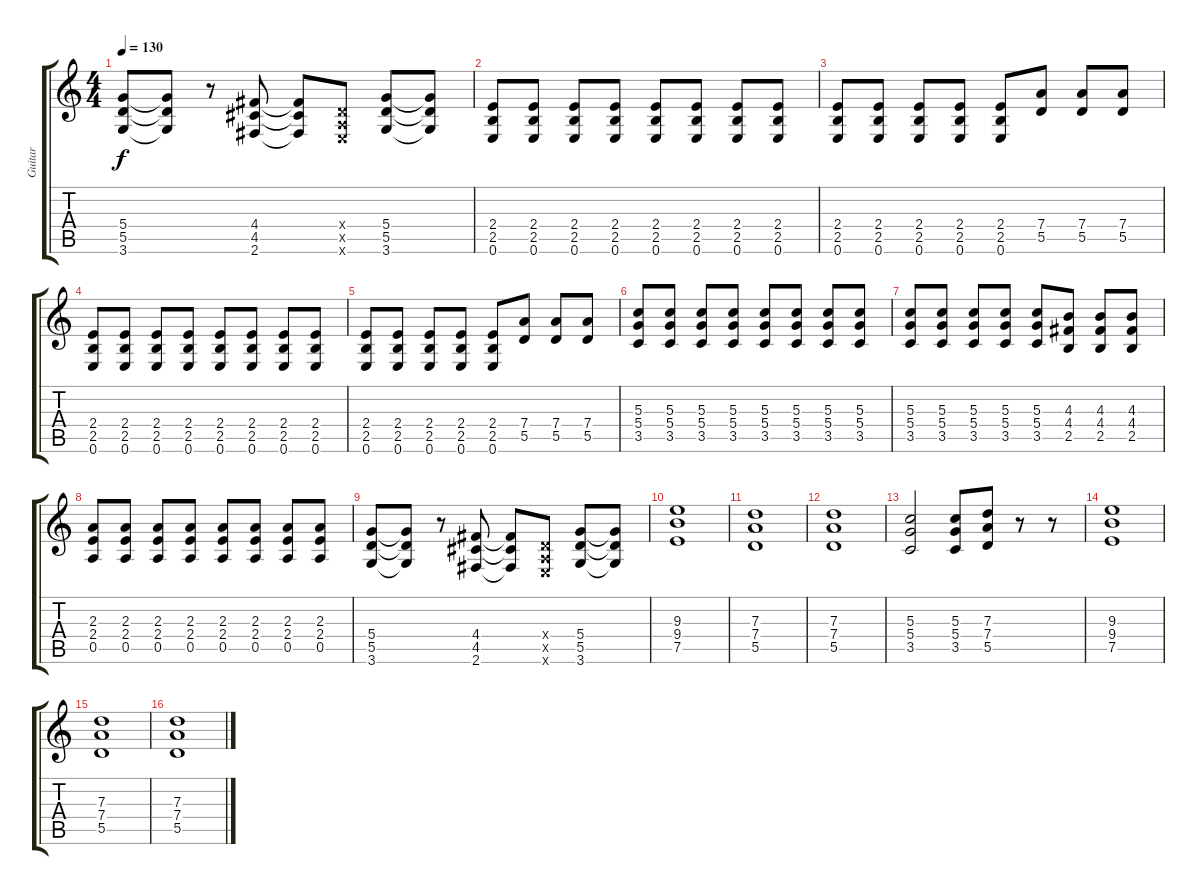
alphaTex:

\track ("Guitar" "Guitar") {instrument distortionguitar}
\staff {score tabs}
\tuning (E4 B3 G3 D3 A2 E2) {hide}
\ts (4 4)
\tempo 130
\clef g2
\ks c
(5.4 5.5 3.6).8{dy f} (5.4{t} 5.5{t} 3.6{t}).8 r.8 (4.4 4.5 2.6).8 (4.4{t} 4.5{t} 2.6{t}).8 (0.4{x} 0.5{x} 0.6{x}).8 (5.4 5.5 3.6).8 (5.4{t} 5.5{t} 3.6{t}).8 |
(2.4 2.5 0.6).8 (2.4 2.5 0.6).8 (2.4 2.5 0.6).8 (2.4 2.5 0.6).8 (2.4 2.5 0.6).8 (2.4 2.5 0.6).8 (2.4 2.5 0.6).8 (2.4 2.5 0.6).8 |
(2.4 2.5 0.6).8 (2.4 2.5 0.6).8 (2.4 2.5 0.6).8 (2.4 2.5 0.6).8 (2.4 2.5 0.6).8 (7.4 5.5).8 (7.4 5.5).8 (7.4 5.5).8 |
(2.4 2.5 0.6).8 (2.4 2.5 0.6).8 (2.4 2.5 0.6).8 (2.4 2.5 0.6).8 (2.4 2.5 0.6).8 (2.4 2.5 0.6).8 (2.4 2.5 0.6).8 (2.4 2.5 0.6).8 |
(2.4 2.5 0.6).8 (2.4 2.5 0.6).8 (2.4 2.5 0.6).8 (2.4 2.5 0.6).8 (2.4 2.5 0.6).8 (7.4 5.5).8 (7.4 5.5).8 (7.4 5.5).8 |
(5.3 5.4 3.5).8 (5.3 5.4 3.5).8 (5.3 5.4 3.5).8 (5.3 5.4 3.5).8 (5.3 5.4 3.5).8 (5.3 5.4 3.5).8 (5.3 5.4 3.5).8 (5.3 5.4 3.5).8 |
(5.3 5.4 3.5).8 (5.3 5.4 3.5).8 (5.3 5.4 3.5).8 (5.3 5.4 3.5).8 (5.3 5.4 3.5).8 (4.3 4.4 2.5).8 (4.3 4.4 2.5).8 (4.3 4.4 2.5).8 |
(2.3 2.4 0.5).8 (2.3 2.4 0.5).8 (2.3 2.4 0.5).8 (2.3 2.4 0.5).8 (2.3 2.4 0.5).8 (2.3 2.4 0.5).8 (2.3 2.4 0.5).8 (2.3 2.4 0.5).8 |
(5.4 5.5 3.6).8 (5.4{t} 5.5{t} 3.6{t}).8 r.8 (4.4 4.5 2.6).8 (4.4{t} 4.5{t} 2.6{t}).8 (0.4{x} 0.5{x} 0.6{x}).8 (5.4 5.5 3.6).8 (5.4{t} 5.5{t} 3.6{t}).8 |
(9.3 9.4 7.5).1 |
(7.3 7.4 5.5).1 |
(7.3 7.4 5.5).1 |
(5.3 5.4 3.5).2 (5.3 5.4 3.5).8 (7.3 7.4 5.5).8 r.8 r.8 |
(9.3 9.4 7.5).1 |
(7.3 7.4 5.5).1 |
(7.3 7.4 5.5).1
